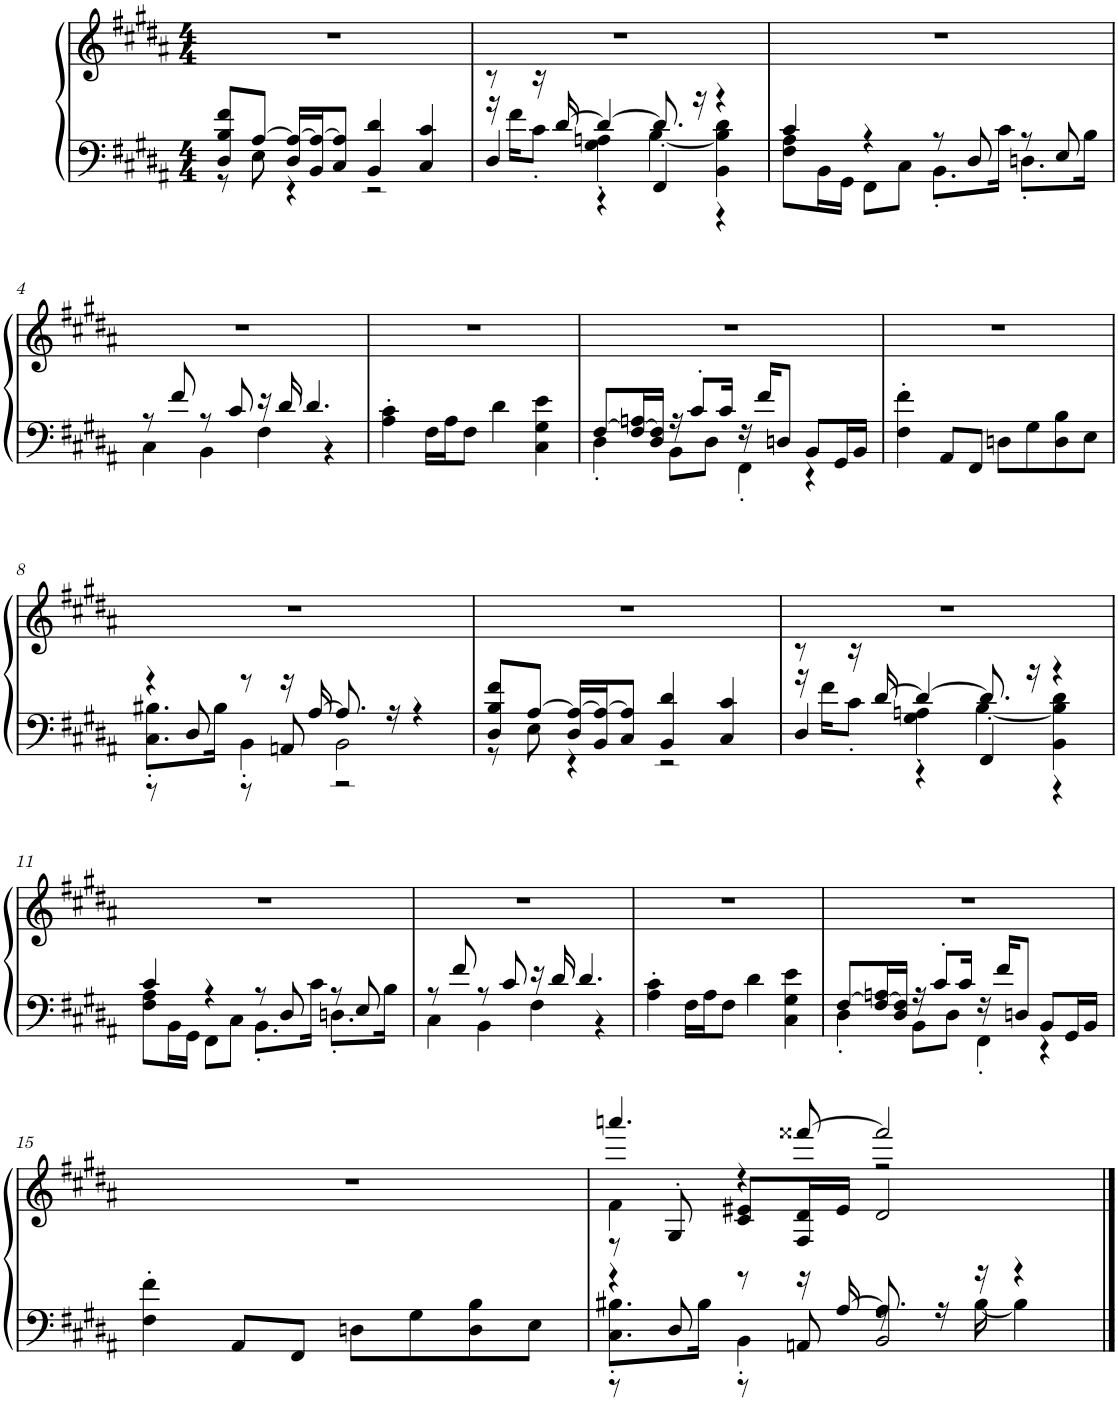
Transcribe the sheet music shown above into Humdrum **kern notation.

**kern	**kern
*part1	*part1
*staff2	*staff1
*I"Piano	*
*I'Pno.	*
*clefF4	*clefG2
*k[f#c#g#d#a#]	*k[f#c#g#d#a#]
*M4/4	*M4/4
=1	=1
*^	*
8D#/ 8B/ 8f#/L	8r	1r
[8A#/J	8E\	.
16D#/ 16A#/_LL	4r	.
16BB/ 16A#/_J	.	.
8C#/ 8A#/]J	.	.
4BB/ 4d#/	2r	.
4C#/ 4c#/	.	.
=2	=2	=2
*	*^	*
8r	16r	4D#/	1r
.	16f#\KL	.	.
16r	8c#'\J	.	.
[16d#/	.	.	.
4d#/_	4G#\' 4An\'	4r	.
8.d#/]	[4B\	4FF#'/	.
16r	.	.	.
4r	4BB\ 4B\] 4d#\	4r	.
*	*v	*v	*
=3	=3	=3
4c#/	8F#\ 8A#\L	1r
.	16BB\L	.
.	16GG#\JJ	.
4r	8FF#\L	.
.	8C#\J	.
8r	8.BB'\L	.
8D#/	.	.
.	16c#\Jk	.
8r	8.Dn'\L	.
8E/	.	.
.	16B\Jk	.
!!LO:LB:g=z
=4	=4	=4
8r	4C#\	1r
8f#/	.	.
8r	4BB\	.
8c#/	.	.
16r	4F#\	.
16d#/	.	.
4.d#/	.	.
.	4r	.
*v	*v	*
=5	=5
4A#\' 4c#\'	1r
16F#\LL	.
16A#\J	.
8F#\J	.
4d#\	.
4C#\ 4G#\ 4e\	.
=6	=6
*^	*
[8F#/L	4D#'\	1r
16F#/_ 16An/L	.	.
16D#/ 16F#/]JJ	.	.
16r	8BB\L	.
8c#'/L	.	.
.	8D#\J	.
16c#/Jk	.	.
16r	4FF#'\	.
16f#/KL	.	.
8Dn/J	.	.
8BB/L	4r	.
16GG#/L	.	.
16BB/JJ	.	.
*v	*v	*
=7	=7
4F#\' 4f#\'	1r
8AA#/L	.
8FF#/J	.
8Dn\L	.
8G#\	.
8D\ 8B\	.
8E\J	.
!!LO:LB:g=z
=8	=8
*^	*
*	*^	*
4r	8.C#\' 8.B#X\'L	8r	1r
.	.	8D#/	.
.	16B#\Jk	.	.
8r	4BB'\	8r	.
16r	.	8AAn/	.
[16A#/	.	.	.
8.A#/]	2BB\	2r	.
16r	.	.	.
4r	.	.	.
*	*v	*v	*
=9	=9	=9
8D#/ 8B/ 8f#/L	8r	1r
[8A#/J	8E\	.
16D#/ 16A#/_LL	4r	.
16BB/ 16A#/_J	.	.
8C#/ 8A#/]J	.	.
4BB/ 4d#/	2r	.
4C#/ 4c#/	.	.
=10	=10	=10
*	*^	*
8r	16r	4D#/	1r
.	16f#\KL	.	.
16r	8c#'\J	.	.
[16d#/	.	.	.
4d#/_	4G#\' 4An\'	4r	.
8.d#/]	[4B\	4FF#'/	.
16r	.	.	.
4r	4BB\ 4B\] 4d#\	4r	.
*	*v	*v	*
!!LO:LB:g=z
=11	=11	=11
4c#/	8F#\ 8A#\L	1r
.	16BB\L	.
.	16GG#\JJ	.
4r	8FF#\L	.
.	8C#\J	.
8r	8.BB'\L	.
8D#/	.	.
.	16c#\Jk	.
8r	8.Dn'\L	.
8E/	.	.
.	16B\Jk	.
=12	=12	=12
8r	4C#\	1r
8f#/	.	.
8r	4BB\	.
8c#/	.	.
16r	4F#\	.
16d#/	.	.
4.d#/	.	.
.	4r	.
*v	*v	*
=13	=13
4A#\' 4c#\'	1r
16F#\LL	.
16A#\J	.
8F#\J	.
4d#\	.
4C#\ 4G#\ 4e\	.
=14	=14
*^	*
[8F#/L	4D#'\	1r
16F#/_ 16An/L	.	.
16D#/ 16F#/]JJ	.	.
16r	8BB\L	.
8c#'/L	.	.
.	8D#\J	.
16c#/Jk	.	.
16r	4FF#'\	.
16f#/KL	.	.
8Dn/J	.	.
8BB/L	4r	.
16GG#/L	.	.
16BB/JJ	.	.
*v	*v	*
!!LO:LB:g=z
=15	=15
4F#\' 4f#\'	1r
8AA#/L	.
8FF#/J	.
8Dn\L	.
8G#\	.
8D\ 8B\	.
8E\J	.
=16	=16
*^	*^
*	*^	*	*^
4r	8.C#\' 8.B#X\'L	8r	4.aaan/	4f#\	8r
.	.	8D#/	.	.	8G#'/
.	16B#\Jk	.	.	.	.
8r	4BB'\	8r	.	4r	8c#/ 8e#X/L
16r	.	8AAn/	[8fff##X/	.	16F#/ 16d#/L
[16A#/	.	.	.	.	16e#/JJ
8.A#/]	8r	2BB/	2fff##/]	2r	2d#/
.	16r	.	.	.	.
16r	[16B#\	.	.	.	.
4r	4B#\]	.	.	.	.
*v	*v	*v	*	*	*
*	*v	*v	*v
==	==
*-	*-
